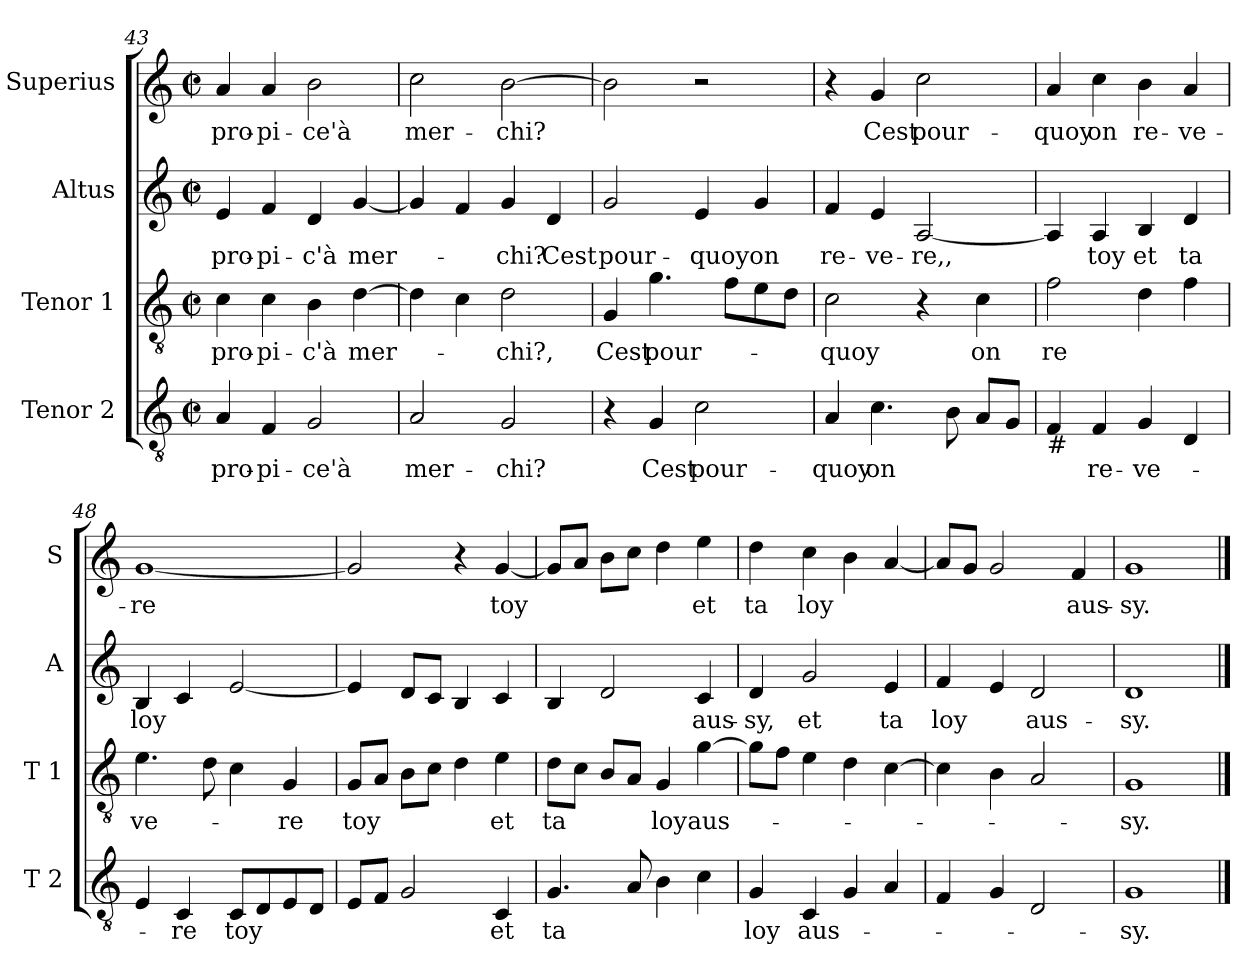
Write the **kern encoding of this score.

**kern	**text	**kern	**text	**kern	**text	**kern	**text
*part4	*part4	*part3	*part3	*part2	*part2	*part1	*part1
*staff4	*staff4	*staff3	*staff3	*staff2	*staff2	*staff1	*staff1
*I"Tenor 2	*	*I"Tenor 1	*	*I"Altus	*	*I"Superius	*
*I'T 2	*	*I'T 1	*	*I'A	*	*I'S	*
*clefGv2	*	*clefGv2	*	*clefG2	*	*clefG2	*
*k[]	*	*k[]	*	*k[]	*	*k[]	*
*C:	*	*C:	*	*C:	*	*C:	*
*M2/2	*	*M2/2	*	*M2/2	*	*M2/2	*
*met(c|)	*	*met(c|)	*	*met(c|)	*	*met(c|)	*
=43	=43	=43	=43	=43	=43	=43	=43
4A/	pro-	4c\	pro-	4e/	pro-	4a/	pro-
4F/	-pi-	4c\	-pi-	4f/	-pi-	4a/	-pi-
2G/	-ce'à	4B\	-c'à	4d/	-c'à	2b\	-ce'à
.	.	[4d\	mer-	[4g/	mer-	.	.
=44	=44	=44	=44	=44	=44	=44	=44
2A/	mer-	4d\]	.	4g/]	.	2cc\	mer-
.	.	4c\	.	4f/	.	.	.
2G/	-chi?	2d\	-chi?,	4g/	-chi?	[2b\	-chi?
.	.	.	.	4d/	Cest	.	.
=45	=45	=45	=45	=45	=45	=45	=45
4r	.	4G/	Cest	2g/	pour-	2b\]	.
4G/	Cest	4.g\	pour-	.	.	.	.
2c\	pour-	.	.	4e/	-quoy	2r	.
.	.	8f\L	.	.	.	.	.
.	.	8e\	.	4g/	on	.	.
.	.	8d\J	.	.	.	.	.
=46	=46	=46	=46	=46	=46	=46	=46
4A/	-quoy	2c\	-quoy	4f/	re-	4r	.
4.c\	on	.	.	4e/	-ve-	4g/	Cest
.	.	4r	.	[2A/	-re,,	2cc\	pour-
8B\	.	.	.	.	.	.	.
8A/L	.	4c\	on	.	.	.	.
8G/J	.	.	.	.	.	.	.
=47	=47	=47	=47	=47	=47	=47	=47
!LO:TX:b:t=#	!	!	!	!	!	!	!
4F/	.	2f\	re	4A/]	.	4a/	-quoy
4F/	re-	.	.	4A/	toy	4cc\	on
4G/	-ve-	4d\	.	4B/	et	4b\	re-
4D/	.	4f\	.	4d/	ta	4a/	-ve-
!!LO:LB:g=z
=48	=48	=48	=48	=48	=48	=48	=48
4E/	.	4.e\	ve-	4B/	loy	[1g	-re
4C/	-re	.	.	4c/	.	.	.
.	.	8d\	.	.	.	.	.
8C/L	toy	4c\	.	[2e/	.	.	.
8D/	.	.	.	.	.	.	.
8E/	.	4G/	-re	.	.	.	.
8D/J	.	.	.	.	.	.	.
=49	=49	=49	=49	=49	=49	=49	=49
8E/L	.	8G/L	toy	4e/]	.	2g/]	.
8F/J	.	8A/J	.	.	.	.	.
2G/	.	8B\L	.	8d/L	.	.	.
.	.	8c\J	.	8c/J	.	.	.
.	.	4d\	.	4B/	.	4r	.
4C/	et	4e\	et	4c/	.	[4g/	toy
=50	=50	=50	=50	=50	=50	=50	=50
4.G/	ta	8d\L	ta	4B/	.	8g/L]	.
.	.	8c\J	.	.	.	8a/J	.
.	.	8B/L	.	2d/	.	8b\L	.
8A/	.	8A/J	.	.	.	8cc\J	.
4B\	.	4G/	loy	.	.	4dd\	.
4c\	.	[4g\	aus-	4c/	aus-	4ee\	et
=51	=51	=51	=51	=51	=51	=51	=51
4G/	loy	8g\L]	.	4d/	-sy,	4dd\	ta
.	.	8f\J	.	.	.	.	.
4C/	aus-	4e\	.	2g/	et	4cc\	loy
4G/	.	4d\	.	.	.	4b\	.
4A/	.	[4c\	.	4e/	ta	[4a/	.
=52	=52	=52	=52	=52	=52	=52	=52
4F/	.	4c\]	.	4f/	loy	8a/L]	.
.	.	.	.	.	.	8g/J	.
4G/	.	4B\	.	4e/	.	2g/	.
2D/	.	2A/	.	2d/	aus-	.	.
.	.	.	.	.	.	4f/	aus-
=53	=53	=53	=53	=53	=53	=53	=53
1G	-sy.	1G	-sy.	1d	-sy.	1g	-sy.
==	==	==	==	==	==	==	==
*-	*-	*-	*-	*-	*-	*-	*-
